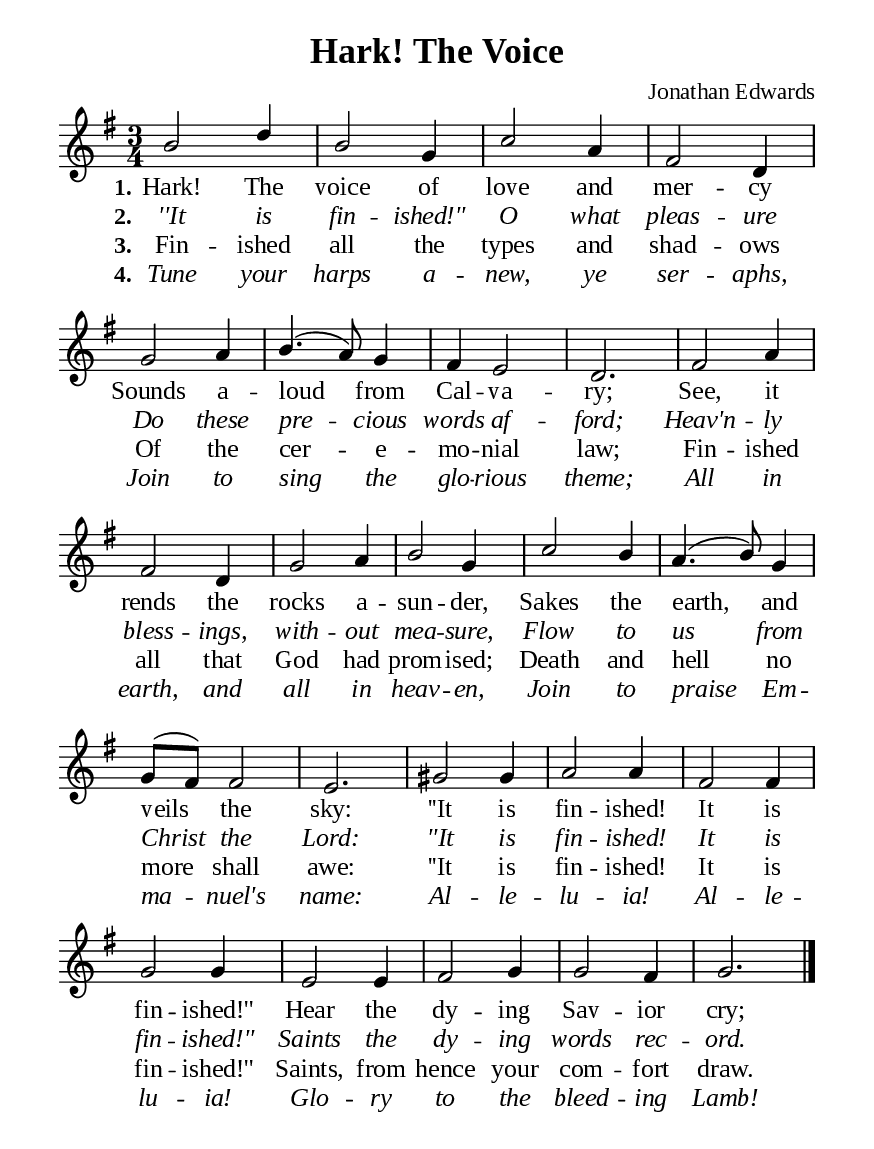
\version "2.18.2"

\header {
  title = "Hark! The Voice"
  composer = "Jonathan Edwards"
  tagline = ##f
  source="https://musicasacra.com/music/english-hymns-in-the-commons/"
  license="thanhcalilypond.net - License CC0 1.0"
}

global= {
  \key g \major
  \time 3/4
  \override Score.BarNumber.break-visibility = ##(#f #f #f)
  \override Lyrics.LyricSpace.minimum-distance = #3.0
}

\paper {
  #(set-paper-size "a5")
  top-margin = 10\mm
  bottom-margin = 5\mm
  left-margin = 10\mm
  right-margin = 10\mm
  indent = #0
  #(define fonts
	 (make-pango-font-tree "Liberation Serif"
	 		       "Liberation Serif"
			       "Liberation Serif"
			       (/ 20 20)))
  system-system-spacing = #'((basic-distance . 3) (padding . 3))
}

printItalic = \with {
  \override LyricText.font-shape = #'italic
}

% Verse music
musicVerseSoprano = \relative c'' {
  %{	01	%} b2 d4 |
  %{	02	%} b2 g4 |
  %{	03	%} c2 a4 |
  %{	04	%} fis2 d4 |
  %{	05	%} g2 a4 |
  %{	06	%} b4. (a8) g4 |
  %{	07	%} fis e2 |
  %{	08	%} d2. |
  %{	09	%} fis2 a4 |
  %{	10	%} fis2 d4 |
  %{	11	%} g2 a4 |
  %{	12	%} b2 g4 |
  %{	13	%} c2 b4 |
  %{	14	%} a4. (b8) g4 |
  %{	15	%} g8 (fis) fis2 |
  %{	16	%} e2. |
  %{	17	%} gis2 gis4 |
  %{	18	%} a2 a4 |
  %{	19	%} fis2 fis4 |
  %{	20	%} g2 g4 |
  %{	21	%} e2 e4 |
  %{	22	%} fis2 g4 |
  %{	23	%} g2 fis4 |
  %{	24	%} g2. \bar "|."
}

% Verse lyrics
verseOne = \lyricmode {
  \set stanza = #"1."
  Hark! The voice of love and mer -- cy
  Sounds a -- loud from Cal -- va -- ry;
  See, it rends the rocks a -- sun -- der,
  Sakes the earth, and veils the sky:
  ''It is fin -- ished! It is fin -- ished!''
  Hear the dy -- ing Sav -- ior cry;
}

verseTwo = \lyricmode {
  \set stanza = #"2."
  ''It is fin -- ished!'' O what pleas -- ure
  Do these pre -- cious words af -- ford;
  Heav'n -- ly bless -- ings, with -- out mea -- sure,
  Flow to us from Christ the Lord:
  ''It is fin -- ished! It is fin -- ished!''
  Saints the dy -- ing words rec -- ord.
}

verseThree = \lyricmode {
  \set stanza = #"3."
  Fin -- ished all the types and shad -- ows
  Of the cer -- e -- mo -- nial law;
  Fin -- ished all that God had prom -- ised;
  Death and hell no more shall awe:
  ''It is fin -- ished! It is fin -- ished!''
  Saints, from hence your com -- fort draw.
}

verseFour = \lyricmode {
  \set stanza = #"4."
  Tune your harps a -- new, ye ser -- aphs,
  Join to sing the glo -- rious theme;
  All in earth, and all in heav -- en,
  Join to praise Em -- ma -- nuel's name:
  Al -- le -- lu -- ia! Al -- le -- lu -- ia!
  Glo -- ry to the bleed -- ing Lamb!
}

% Layout
\score {
    \new ChoirStaff <<
      \new Staff <<
        \clef "treble"
        \new Voice = "sopranos" { \global \stemUp \slurUp \musicVerseSoprano }
      >>
      \new Lyrics \lyricsto sopranos \verseOne
      \new Lyrics \printItalic \lyricsto sopranos \verseTwo
      \new Lyrics \lyricsto sopranos \verseThree
      \new Lyrics \printItalic \lyricsto sopranos \verseFour
    >>
}
